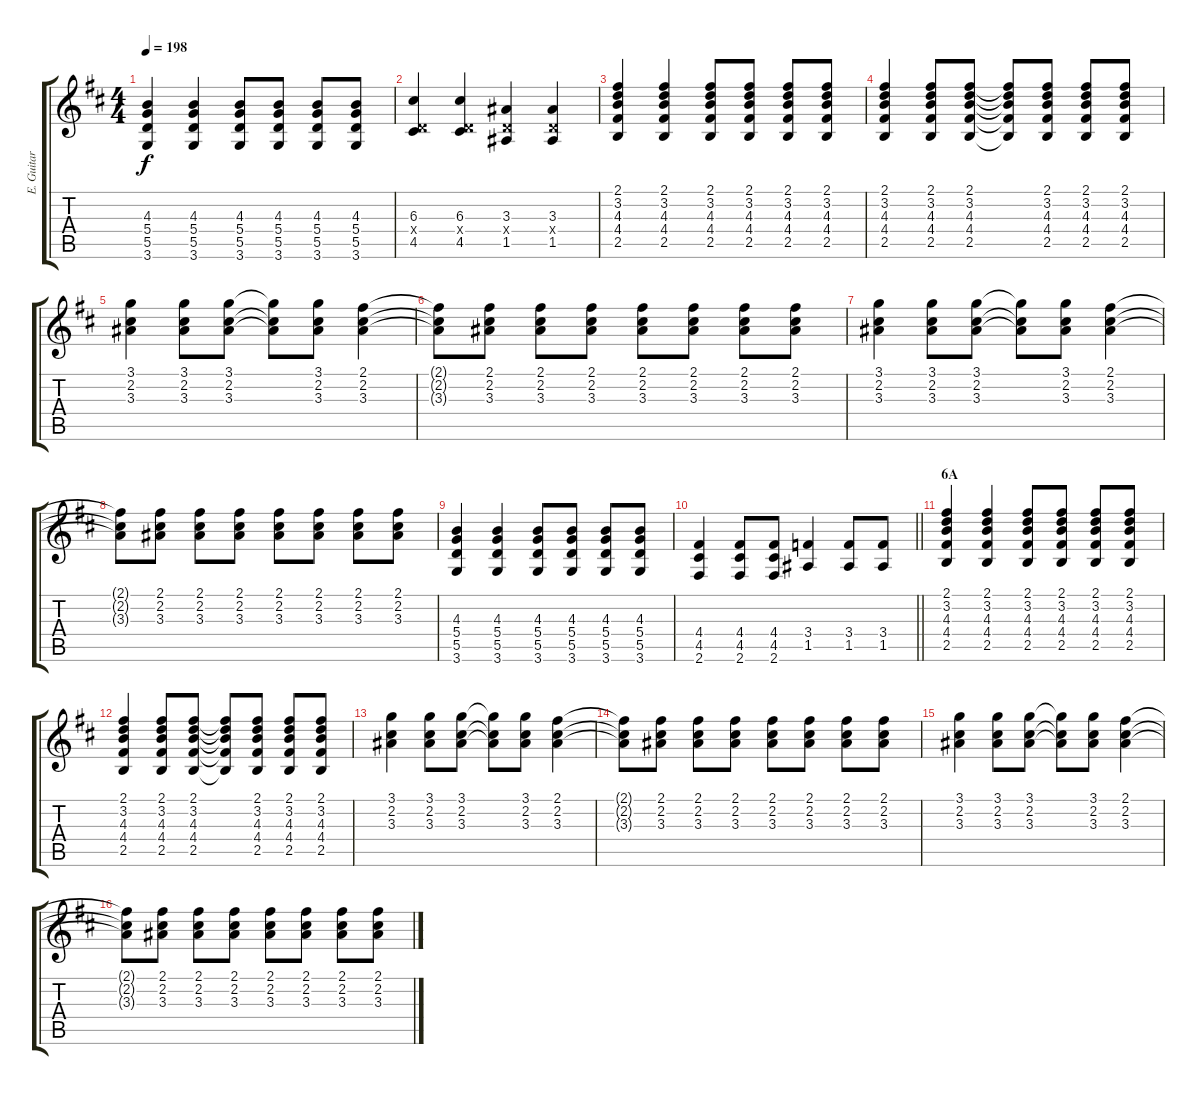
\track ("E. Guitar I" "E. Guitar ") {instrument overdrivenguitar}
\staff {score tabs}
\tuning (E4 B3 G3 D3 A2 E2) {hide}
\ts (4 4)
\tempo 198
\clef g2
\ks d
(4.3 5.4 5.5 3.6).4{dy f} (4.3 5.4 5.5 3.6).4 (4.3 5.4 5.5 3.6).8 (4.3 5.4 5.5 3.6).8 (4.3 5.4 5.5 3.6).8 (4.3 5.4 5.5 3.6).8 |
(6.3 0.4{x} 4.5).4 (6.3 0.4{x} 4.5).4 (3.3 0.4{x} 1.5).4 (3.3 0.4{x} 1.5).4 |
(2.1 3.2 4.3 4.4 2.5).4 (2.1 3.2 4.3 4.4 2.5).4 (2.1 3.2 4.3 4.4 2.5).8 (2.1 3.2 4.3 4.4 2.5).8 (2.1 3.2 4.3 4.4 2.5).8 (2.1 3.2 4.3 4.4 2.5).8 |
(2.1 3.2 4.3 4.4 2.5).4 (2.1 3.2 4.3 4.4 2.5).8 (2.1 3.2 4.3 4.4 2.5).8 (2.1{t} 3.2{t} 4.3{t} 4.4{t} 2.5{t}).8 (2.1 3.2 4.3 4.4 2.5).8 (2.1 3.2 4.3 4.4 2.5).8 (2.1 3.2 4.3 4.4 2.5).8 |
(3.1 2.2 3.3).4 (3.1 2.2 3.3).8 (3.1 2.2 3.3).8 (3.1{t} 2.2{t} 3.3{t}).8 (3.1 2.2 3.3).8 (2.1 2.2 3.3).4 |
(2.1{t} 2.2{t} 3.3{t}).8 (2.1 2.2 3.3).8 (2.1 2.2 3.3).8 (2.1 2.2 3.3).8 (2.1 2.2 3.3).8 (2.1 2.2 3.3).8 (2.1 2.2 3.3).8 (2.1 2.2 3.3).8 |
(3.1 2.2 3.3).4 (3.1 2.2 3.3).8 (3.1 2.2 3.3).8 (3.1{t} 2.2{t} 3.3{t}).8 (3.1 2.2 3.3).8 (2.1 2.2 3.3).4 |
(2.1{t} 2.2{t} 3.3{t}).8 (2.1 2.2 3.3).8 (2.1 2.2 3.3).8 (2.1 2.2 3.3).8 (2.1 2.2 3.3).8 (2.1 2.2 3.3).8 (2.1 2.2 3.3).8 (2.1 2.2 3.3).8 |
(4.3 5.4 5.5 3.6).4 (4.3 5.4 5.5 3.6).4 (4.3 5.4 5.5 3.6).8 (4.3 5.4 5.5 3.6).8 (4.3 5.4 5.5 3.6).8 (4.3 5.4 5.5 3.6).8 |
\barLineRight lightlight
(4.4 4.5 2.6).4 (4.4 4.5 2.6).8 (4.4 4.5 2.6).8 (3.4 1.5).4 (3.4 1.5).8 (3.4 1.5).8 |
\section ("" "6A")
(2.1 3.2 4.3 4.4 2.5).4 (2.1 3.2 4.3 4.4 2.5).4 (2.1 3.2 4.3 4.4 2.5).8 (2.1 3.2 4.3 4.4 2.5).8 (2.1 3.2 4.3 4.4 2.5).8 (2.1 3.2 4.3 4.4 2.5).8 |
(2.1 3.2 4.3 4.4 2.5).4 (2.1 3.2 4.3 4.4 2.5).8 (2.1 3.2 4.3 4.4 2.5).8 (2.1{t} 3.2{t} 4.3{t} 4.4{t} 2.5{t}).8 (2.1 3.2 4.3 4.4 2.5).8 (2.1 3.2 4.3 4.4 2.5).8 (2.1 3.2 4.3 4.4 2.5).8 |
(3.1 2.2 3.3).4 (3.1 2.2 3.3).8 (3.1 2.2 3.3).8 (3.1{t} 2.2{t} 3.3{t}).8 (3.1 2.2 3.3).8 (2.1 2.2 3.3).4 |
(2.1{t} 2.2{t} 3.3{t}).8 (2.1 2.2 3.3).8 (2.1 2.2 3.3).8 (2.1 2.2 3.3).8 (2.1 2.2 3.3).8 (2.1 2.2 3.3).8 (2.1 2.2 3.3).8 (2.1 2.2 3.3).8 |
(3.1 2.2 3.3).4 (3.1 2.2 3.3).8 (3.1 2.2 3.3).8 (3.1{t} 2.2{t} 3.3{t}).8 (3.1 2.2 3.3).8 (2.1 2.2 3.3).4 |
(2.1{t} 2.2{t} 3.3{t}).8 (2.1 2.2 3.3).8 (2.1 2.2 3.3).8 (2.1 2.2 3.3).8 (2.1 2.2 3.3).8 (2.1 2.2 3.3).8 (2.1 2.2 3.3).8 (2.1 2.2 3.3).8
